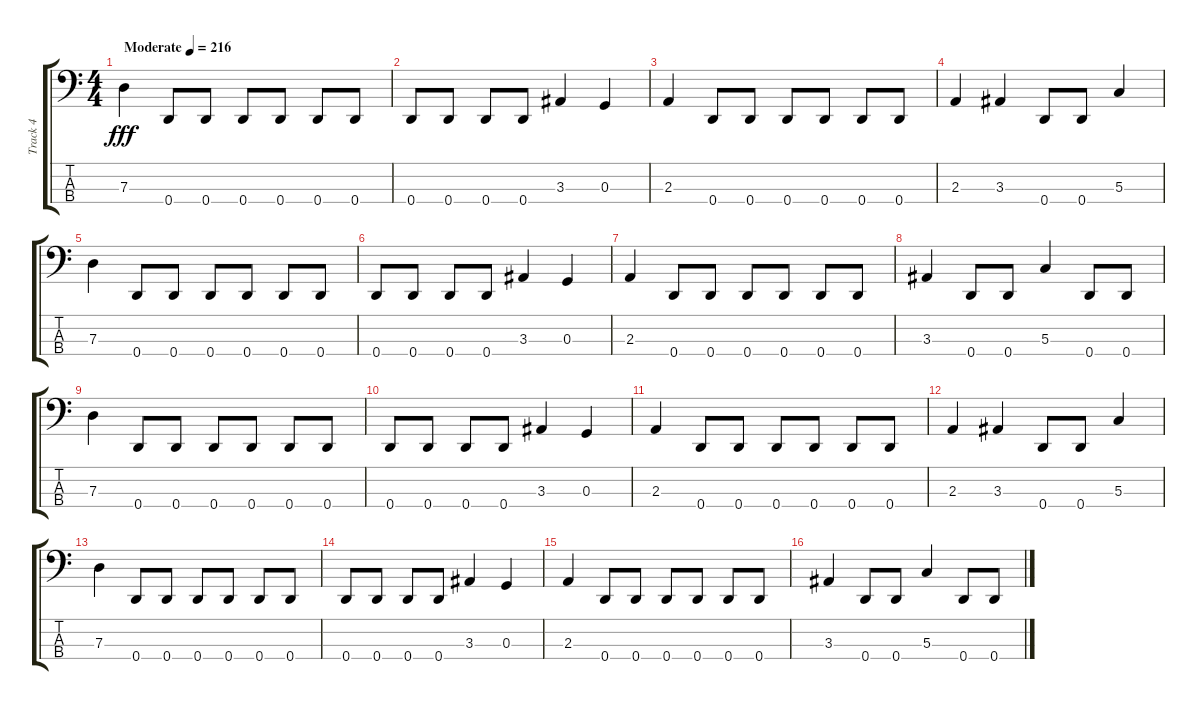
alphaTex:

\track ("Track 4" "Track 4") {instrument electricbassfinger}
\staff {score tabs}
\tuning (F2 C2 G1 D1) {hide}
\ts (4 4)
\tempo (216 "Moderate")
\clef f4
\ks c
7.3.4{dy fff instrument electricbassfinger} 0.4.8 0.4.8 0.4.8 0.4.8 0.4.8 0.4.8 |
0.4.8 0.4.8 0.4.8 0.4.8 3.3.4 0.3.4 |
2.3.4 0.4.8 0.4.8 0.4.8 0.4.8 0.4.8 0.4.8 |
2.3.4 3.3.4 0.4.8 0.4.8 5.3.4 |
7.3.4 0.4.8 0.4.8 0.4.8 0.4.8 0.4.8 0.4.8 |
0.4.8 0.4.8 0.4.8 0.4.8 3.3.4 0.3.4 |
2.3.4 0.4.8 0.4.8 0.4.8 0.4.8 0.4.8 0.4.8 |
3.3.4 0.4.8 0.4.8 5.3.4 0.4.8 0.4.8 |
7.3.4 0.4.8 0.4.8 0.4.8 0.4.8 0.4.8 0.4.8 |
0.4.8 0.4.8 0.4.8 0.4.8 3.3.4 0.3.4 |
2.3.4 0.4.8 0.4.8 0.4.8 0.4.8 0.4.8 0.4.8 |
2.3.4 3.3.4 0.4.8 0.4.8 5.3.4 |
7.3.4 0.4.8 0.4.8 0.4.8 0.4.8 0.4.8 0.4.8 |
0.4.8 0.4.8 0.4.8 0.4.8 3.3.4 0.3.4 |
2.3.4 0.4.8 0.4.8 0.4.8 0.4.8 0.4.8 0.4.8 |
3.3.4 0.4.8 0.4.8 5.3.4 0.4.8 0.4.8
